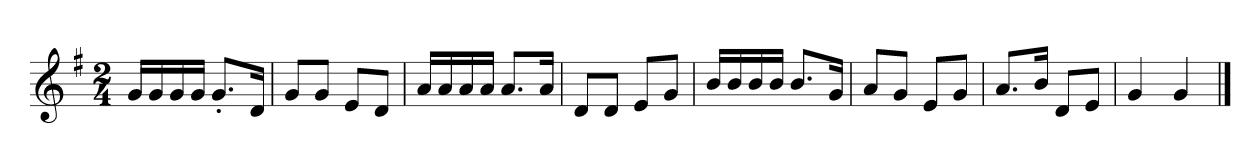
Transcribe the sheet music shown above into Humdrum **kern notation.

**kern
*part1
*staff1
*clefG2
*k[f#]
*M2/4
*MM132
=1
16g/LL
16g/
16g/
16g/JJ
8.g'/L
16d/Jk
=2
8g/L
8g/J
8e/L
8d/J
=3
16a/LL
16a/
16a/
16a/JJ
8.a/L
16a/Jk
=4
8d/L
8d/J
8e/L
8g/J
=5
16b/LL
16b/
16b/
16b/JJ
8.b/L
16g/Jk
=6
8a/L
8g/J
8e/L
8g/J
=7
8.a/L
16b/Jk
8d/L
8e/J
=8
4g/
4g/
==
*-
